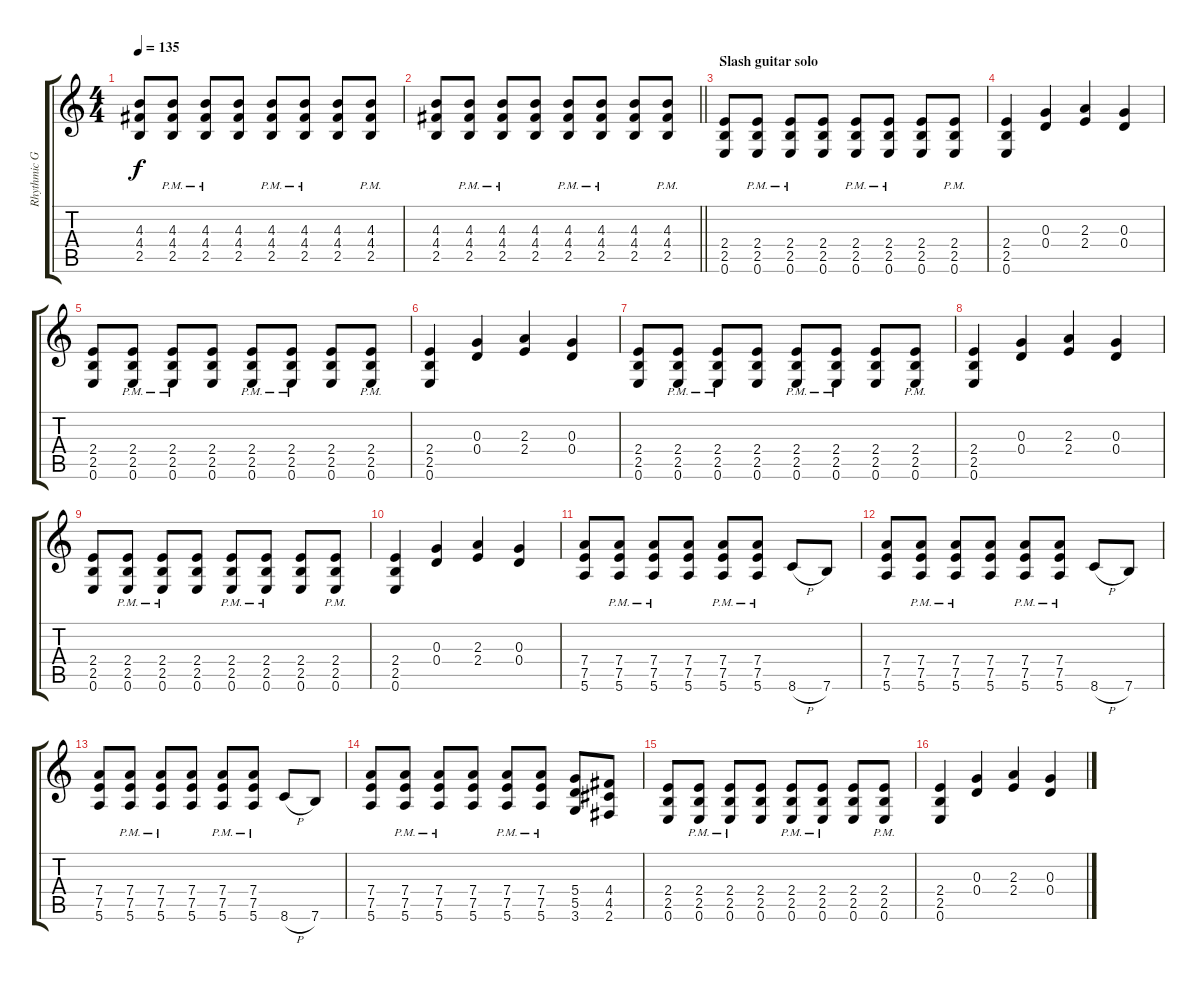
\track ("Rhythmic Guitar Slash" "Rhythmic G") {instrument distortionguitar}
\staff {score tabs}
\tuning (E4 B3 G3 D3 A2 E2) {hide}
\ts (4 4)
\tempo 135
\clef g2
\ks c
(4.3 4.4 2.5).8{dy f} (4.3{pm} 4.4{pm} 2.5{pm}).8 (4.3{pm} 4.4{pm} 2.5{pm}).8 (4.3 4.4 2.5).8 (4.3{pm} 4.4{pm} 2.5{pm}).8 (4.3{pm} 4.4{pm} 2.5{pm}).8 (4.3 4.4 2.5).8 (4.3{pm} 4.4{pm} 2.5{pm}).8 |
\barLineRight lightlight
(4.3 4.4 2.5).8 (4.3{pm} 4.4{pm} 2.5{pm}).8 (4.3{pm} 4.4{pm} 2.5{pm}).8 (4.3 4.4 2.5).8 (4.3{pm} 4.4{pm} 2.5{pm}).8 (4.3{pm} 4.4{pm} 2.5{pm}).8 (4.3 4.4 2.5).8 (4.3{pm} 4.4{pm} 2.5{pm}).8 |
\section ("" "Slash guitar solo")
(2.4 2.5 0.6).8 (2.4{pm} 2.5{pm} 0.6{pm}).8 (2.4{pm} 2.5{pm} 0.6{pm}).8 (2.4 2.5 0.6).8 (2.4{pm} 2.5{pm} 0.6{pm}).8 (2.4{pm} 2.5{pm} 0.6{pm}).8 (2.4 2.5 0.6).8 (2.4 2.5{pm} 0.6).8 |
(2.4 2.5 0.6).4 (0.3 0.4).4 (2.3 2.4).4 (0.3 0.4).4 |
(2.4 2.5 0.6).8 (2.4{pm} 2.5{pm} 0.6{pm}).8 (2.4{pm} 2.5{pm} 0.6{pm}).8 (2.4 2.5 0.6).8 (2.4{pm} 2.5{pm} 0.6{pm}).8 (2.4{pm} 2.5{pm} 0.6{pm}).8 (2.4 2.5 0.6).8 (2.4{pm} 2.5{pm} 0.6{pm}).8 |
(2.4 2.5 0.6).4 (0.3 0.4).4 (2.3 2.4).4 (0.3 0.4).4 |
(2.4 2.5 0.6).8 (2.4{pm} 2.5{pm} 0.6{pm}).8 (2.4{pm} 2.5{pm} 0.6{pm}).8 (2.4 2.5 0.6).8 (2.4{pm} 2.5{pm} 0.6{pm}).8 (2.4{pm} 2.5{pm} 0.6{pm}).8 (2.4 2.5 0.6).8 (2.4{pm} 2.5{pm} 0.6{pm}).8 |
(2.4 2.5 0.6).4 (0.3 0.4).4 (2.3 2.4).4 (0.3 0.4).4 |
(2.4 2.5 0.6).8 (2.4{pm} 2.5{pm} 0.6{pm}).8 (2.4{pm} 2.5{pm} 0.6{pm}).8 (2.4 2.5 0.6).8 (2.4{pm} 2.5{pm} 0.6{pm}).8 (2.4{pm} 2.5{pm} 0.6{pm}).8 (2.4 2.5 0.6).8 (2.4{pm} 2.5{pm} 0.6{pm}).8 |
(2.4 2.5 0.6).4 (0.3 0.4).4 (2.3 2.4).4 (0.3 0.4).4 |
(7.4 7.5 5.6).8 (7.4{pm} 7.5{pm} 5.6{pm}).8 (7.4{pm} 7.5{pm} 5.6{pm}).8 (7.4 7.5 5.6).8 (7.4{pm} 7.5{pm} 5.6{pm}).8 (7.4{pm} 7.5{pm} 5.6{pm}).8 8.6{h}.8 7.6.8 |
(7.4 7.5 5.6).8 (7.4{pm} 7.5{pm} 5.6{pm}).8 (7.4{pm} 7.5{pm} 5.6{pm}).8 (7.4 7.5 5.6).8 (7.4{pm} 7.5{pm} 5.6{pm}).8 (7.4{pm} 7.5{pm} 5.6{pm}).8 8.6{h}.8 7.6.8 |
(7.4 7.5 5.6).8 (7.4{pm} 7.5{pm} 5.6{pm}).8 (7.4{pm} 7.5{pm} 5.6{pm}).8 (7.4 7.5 5.6).8 (7.4{pm} 7.5{pm} 5.6{pm}).8 (7.4{pm} 7.5{pm} 5.6{pm}).8 8.6{h}.8 7.6.8 |
(7.4 7.5 5.6).8 (7.4{pm} 7.5{pm} 5.6{pm}).8 (7.4{pm} 7.5{pm} 5.6{pm}).8 (7.4 7.5 5.6).8 (7.4{pm} 7.5{pm} 5.6{pm}).8 (7.4{pm} 7.5{pm} 5.6{pm}).8 (5.4 5.5 3.6).8 (4.4 4.5 2.6).8 |
(2.4 2.5 0.6).8 (2.4{pm} 2.5{pm} 0.6{pm}).8 (2.4{pm} 2.5{pm} 0.6{pm}).8 (2.4 2.5 0.6).8 (2.4{pm} 2.5{pm} 0.6{pm}).8 (2.4{pm} 2.5{pm} 0.6{pm}).8 (2.4 2.5 0.6).8 (2.4 2.5{pm} 0.6).8 |
(2.4 2.5 0.6).4 (0.3 0.4).4 (2.3 2.4).4 (0.3 0.4).4
